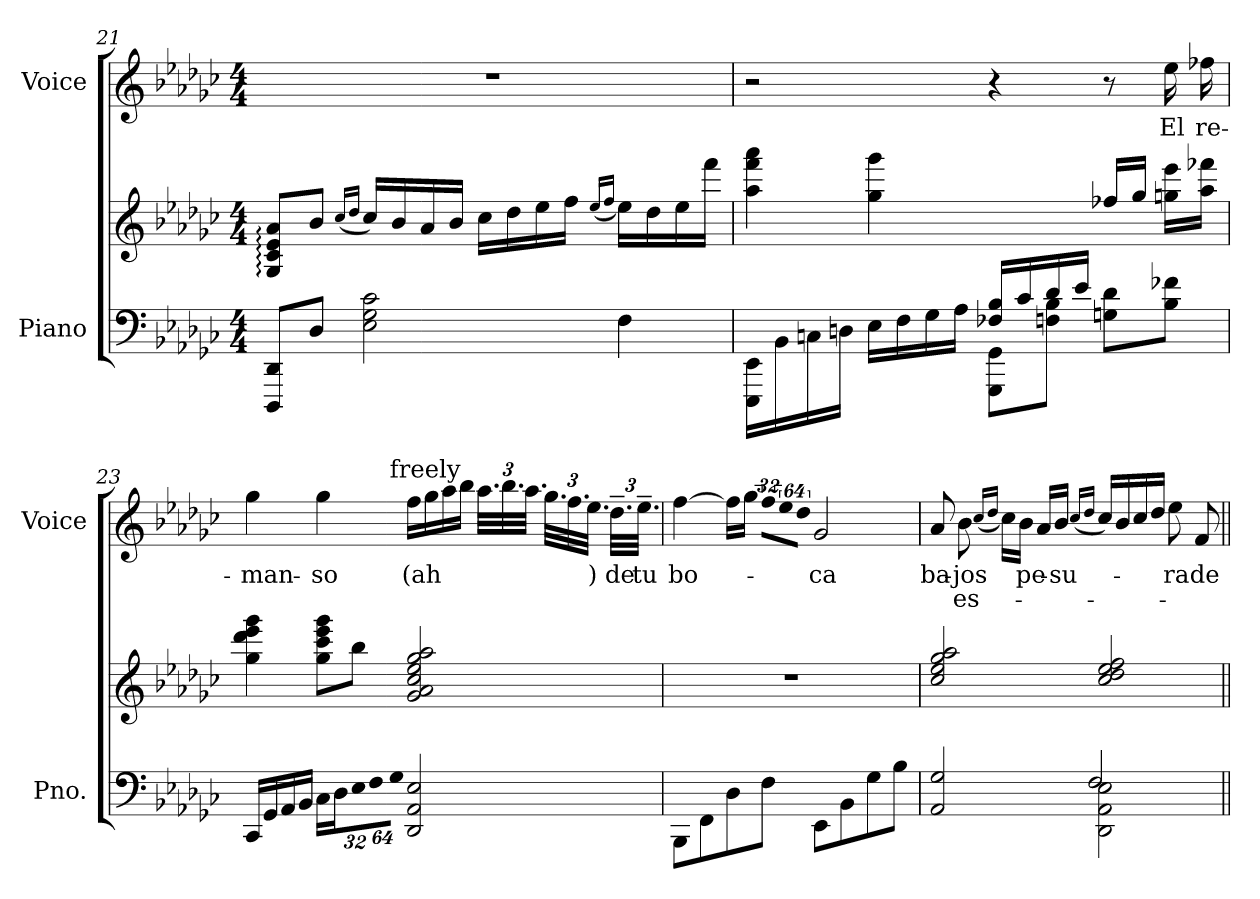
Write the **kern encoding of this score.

**kern	**kern	**kern	**text	**text
*part2	*part2	*part1	*part1	*part1
*staff3	*staff2	*staff1	*staff1	*staff1
*I"Piano	*	*I"Voice	*	*
*I'Pno.	*	*I'Voice	*	*
!!LO:LB:g=z
*clefF4	*clefG2	*clefG2	*	*
*k[b-e-a-d-g-c-]	*k[b-e-a-d-g-c-]	*k[b-e-a-d-g-c-]	*	*
*G-:	*G-:	*G-:	*	*
*M4/4	*M4/4	*M4/4	*	*
=21	=21	=21	=21	=21
8DDD-i/ 8DD-iL	8G-i/: 8c-i: 8e-i: 8a-i:L	1r	.	.
*X8ba	*	*	*	*
8D-i/J	8b-i/J	.	.	.
.	(16qcc-i/LL	.	.	.
.	16qdd-i/JJ	.	.	.
2E-i\ 2G-i 2c-i	16cc-i/LL)	.	.	.
.	16b-i/	.	.	.
.	16a-i/	.	.	.
.	16b-i/JJ	.	.	.
.	16cc-i\LL	.	.	.
.	16dd-i\	.	.	.
.	16ee-i\	.	.	.
.	16ffi\JJ	.	.	.
.	(16qee-i/LL	.	.	.
.	16qffi/JJ	.	.	.
4Fi\	16ee-i\LL)	.	.	.
.	16dd-i\	.	.	.
.	16ee-i\	.	.	.
*	*8ba	*	*	*
.	16ffi\JJ	.	.	.
=22	=22	=22	=22	=22
*^	*	*	*	*
2ryy	16EEE-i\ 16EE-iLL	4a-i\ 4ffi 4aa-i	2r	.	.
*X8ba	*	*	*	*	*
.	16BB-i\	.	.	.	.
*X8ba	*	*	*	*	*
.	16Cni\	.	.	.	.
.	16Dni\JJ	.	.	.	.
.	16E-i\LL	4g-i\ 4gg-i	.	.	.
.	16Fi\	.	.	.	.
.	16G-i\	.	.	.	.
.	16A-i\JJ	.	.	.	.
16F-Xi/ 16B-iLL	8GGG-i\ 8GG-iL	4ryy	4r	.	.
16c-i/	.	.	.	.	.
16d-i/	8Fi\ 8B-iJ	.	.	.	.
16e-i/JJ	.	.	.	.	.
4ryy	8Gni\ 8d-iL	16f-Xi/LL	8r	.	.
.	.	16g-i/JJ	.	.	.
!	!	!	!	!LO:LY:b:color=#000000	!
.	8B-i\ 8f-XiJ	16gni\ 16ee-iLL	16ee-i\	El	.
*	*	*8ba	*	*	*
*	*	*8ba	*	*	*
!	!	!	!	!LO:LY:b:color=#000000	!
.	.	16a-i\ 16ff-XiJJ	16ff-Xi\	re-	.
*v	*v	*	*	*	*
!!LO:PB:g=z
=23	=23	=23	=23	=23
!	!	!	!LO:LY:b:color=#000000	!
*	*	*^	*	*
16CC-i/LL	4g-i\ 4dd-i 4ee-i 4gg-i	4gg-i\	4ryy	-man-	.
16GG-i/	.	.	.	.	.
16AA-i/	.	.	.	.	.
16BB-i/JJ	.	.	.	.	.
!	!	!	!	!LO:LY:b:color=#000000	!
16C-i\LL	8g-i\ 8cc-i 8ee-i 8gg-iL	4gg-i\	8ryy	-so	.
16D-i\J	.	.	.	.	.
*Xbrackettup	*	*	*	*	*
!LO:N:vis=16	!	!	!	!	!
512%21E-i\L	8b-i\J	.	16ryy	.	.
!LO:N:vis=16	!	!	!	!	!
1024%43Fi\	.	.	.	.	.
.	.	.	64ryy	.	.
.	.	.	256ryy	.	.
.	.	.	1024ryy	.	.
!	!	!	!LO:TX:a:t=freely	!	!
!LO:N:vis=16	!	!	!	!	!
1024%43G-i\JJ	.	.	2ryy	.	.
!	!	!	!	!LO:LY:b:color=#000000	!
2DD-i/ 2AA-i 2E-i	2G-i/ 2A-i 2c-i 2e-i 2g-i 2a-i	16ffi\LL	.	(ah	.
.	.	16gg-i\	.	.	.
.	.	16aa-i\	.	.	.
.	.	16bb-i\JJ	.	.	.
.	.	48.aa-i\LL	.	.	.
.	.	48.bb-i\	.	.	.
.	.	48.aa-i\JJ	.	.	.
.	.	48.gg-i\LL	.	.	.
.	.	48.ffi\	.	.	.
!	!	!	!	!LO:LY:b:color=#000000	!
.	.	48.ee-i\JJ	.	)	.
!	!	!	!	!LO:LY:b:color=#000000	!
.	.	48.dd-~i\LL	.	de	.
.	.	.	32ryy	.	.
!	!	!	!	!LO:LY:b:color=#000000	!
.	.	48.ee-~i\JJ	.	tu	.
.	.	.	128ryy	.	.
.	.	.	512.ryy	.	.
*	*	*v	*v	*	*
=24	=24	=24	=24	=24
*	*	*^	*	*
!	!	!	!	!LO:LY:b:color=#000000	!
*	*	*v	*v	*	*
8BBB-i\L	1r	[>4ffi\	bo-	.
8FFi\	.	.	.	.
8D-i\	.	16ffi\LL]	.	.
.	.	16gg-i\JJ	.	.
!	!	!LO:N:vis=16	!	!
8Fi\J	.	512%21ffi\LL	.	.
!	!	!LO:N:vis=16	!	!
.	.	1024%43ee-i\	.	.
!	!	!LO:N:vis=16	!	!
.	.	1024%43dd-i\JJ	.	.
!	!	!	!LO:LY:b:color=#000000	!
8EE-i\L	.	2g-i/	-ca	.
8BB-i\	.	.	.	.
8G-i\	.	.	.	.
8B-i\J	.	.	.	.
!!LO:LB:g=z
=25	=25	=25	=25	=25
*^	*	*	*	*
!	!	!	!	!LO:LY:b:color=#000000	!
2AA-i/ 2G-i	2ryy	2c-i/ 2e-i 2g-i 2a-i	8a-i/	ba-	.
!	!	!	!	!LO:LY:b:color=#000000	!LO:LY:b:color=#000000
.	.	.	8b-i\	-jos	es-
.	.	.	(16qcc-i/LL	.	.
.	.	.	16qdd-i/JJ	.	.
.	.	.	16cc-i\LL)	.	.
.	.	.	16b-i\JJ	.	.
!	!	!	!	!LO:LY:b:color=#000000	!
.	.	.	16a-i/LL	-pe-	.
!	!	!	!	!LO:LY:b:color=#000000	!
.	.	.	16b-i/JJ	-su-	.
.	.	.	(16qcc-i/LL	.	.
.	.	.	16qdd-i/JJ	.	.
2DD-i\ 2AA-i 2E-i	2Fi/	2c-i/ 2d-i 2e-i 2fi	16cc-i/LL)	.	.
.	.	.	16b-i/	.	.
.	.	.	16cc-i/	.	.
.	.	.	16dd-i/JJ	.	.
!	!	!	!	!LO:LY:b:color=#000000	!
.	.	.	8ee-i\	-ra	.
!	!	!	!	!LO:LY:b:color=#000000	!
.	.	.	8fi/	de	.
*v	*v	*	*	*	*
=||	=||	=||	=||	=||
*-	*-	*-	*-	*-
